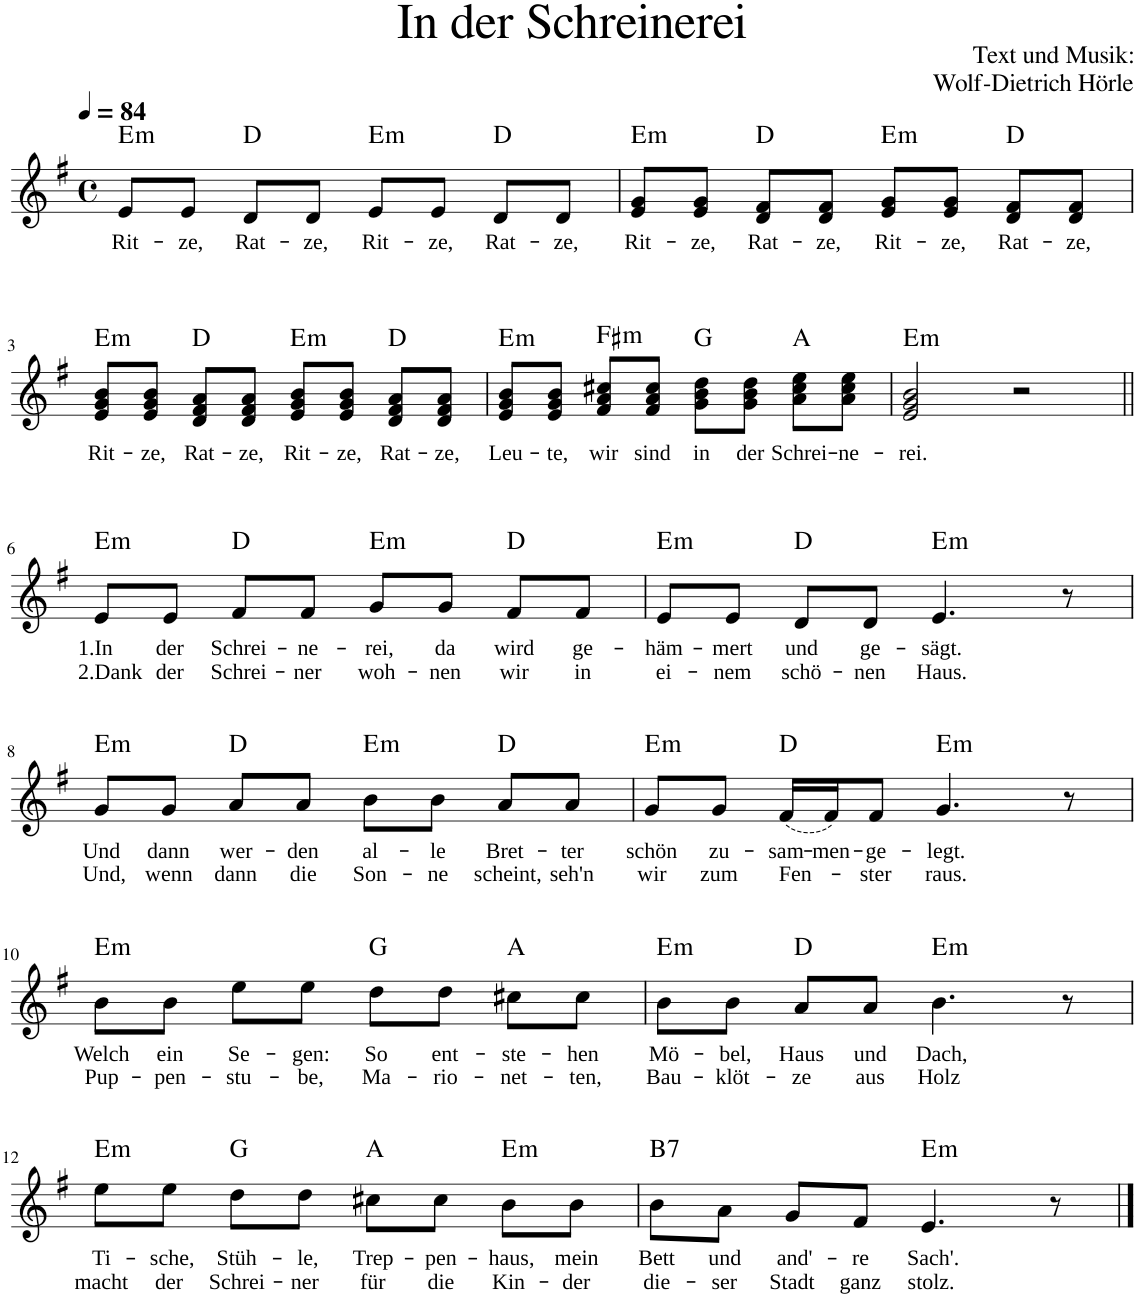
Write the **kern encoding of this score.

**kern	**text	**text	**harte
*part1	*part1	*part1	*part1
*staff1	*staff1	*staff1	*
*clefG2	*	*	*
*k[f#]	*	*	*
*e:	*	*	*
*M4/4	*	*	*
*met(c)	*	*	*
*MM84	*	*	*
=1	=1	=1	=1
!	!LO:LY:b	!	!LO:H:kt=m
8e/L	Rit-	.	E:min
!	!LO:LY:b	!	!
8e/J	-ze,	.	.
!	!LO:LY:b	!	!
8d/L	Rat-	.	D:maj
!	!LO:LY:b	!	!
8d/J	-ze,	.	.
!	!LO:LY:b	!	!LO:H:kt=m
8e/L	Rit-	.	E:min
!	!LO:LY:b	!	!
8e/J	-ze,	.	.
!	!LO:LY:b	!	!
8d/L	Rat-	.	D:maj
!	!LO:LY:b	!	!
8d/J	-ze,	.	.
=2	=2	=2	=2
!	!LO:LY:b	!	!LO:H:kt=m
8e/ 8g/L	Rit-	.	E:min
!	!LO:LY:b	!	!
8e/ 8g/J	-ze,	.	.
!	!LO:LY:b	!	!
8d/ 8f#/L	Rat-	.	D:maj
!	!LO:LY:b	!	!
8d/ 8f#/J	-ze,	.	.
!	!LO:LY:b	!	!LO:H:kt=m
8e/ 8g/L	Rit-	.	E:min
!	!LO:LY:b	!	!
8e/ 8g/J	-ze,	.	.
!	!LO:LY:b	!	!
8d/ 8f#/L	Rat-	.	D:maj
!	!LO:LY:b	!	!
8d/ 8f#/J	-ze,	.	.
!!LO:LB:g=z
=3	=3	=3	=3
!	!LO:LY:b	!	!LO:H:kt=m
8e/ 8g/ 8b/L	Rit-	.	E:min
!	!LO:LY:b	!	!
8e/ 8g/ 8b/J	-ze,	.	.
!	!LO:LY:b	!	!
8d/ 8f#/ 8a/L	Rat-	.	D:maj
!	!LO:LY:b	!	!
8d/ 8f#/ 8a/J	-ze,	.	.
!	!LO:LY:b	!	!LO:H:kt=m
8e/ 8g/ 8b/L	Rit-	.	E:min
!	!LO:LY:b	!	!
8e/ 8g/ 8b/J	-ze,	.	.
!	!LO:LY:b	!	!
8d/ 8f#/ 8a/L	Rat-	.	D:maj
!	!LO:LY:b	!	!
8d/ 8f#/ 8a/J	-ze,	.	.
=4	=4	=4	=4
!	!LO:LY:b	!	!LO:H:kt=m
8e/ 8g/ 8b/L	Leu-	.	E:min
!	!LO:LY:b	!	!
8e/ 8g/ 8b/J	-te,	.	.
!	!LO:LY:b	!	!LO:H:kt=m
8f#/ 8a/ 8cc#X/L	wir	.	F#:min
!	!LO:LY:b	!	!
8f#/ 8a/ 8cc#/J	sind	.	.
!	!LO:LY:b	!	!
8g\ 8b\ 8dd\L	in	.	G:maj
!	!LO:LY:b	!	!
8g\ 8b\ 8dd\J	der	.	.
!	!LO:LY:b	!	!
8a\ 8cc#\ 8ee\L	Schrei-	.	A:maj
!	!LO:LY:b	!	!
8a\ 8cc#\ 8ee\J	-ne-	.	.
=5	=5	=5	=5
!	!LO:LY:b	!	!LO:H:kt=m
2e/ 2g/ 2b/	-rei.	.	E:min
2r	.	.	.
!!LO:LB:g=z
=6||	=6||	=6||	=6||
!	!LO:LY:b	!LO:LY:b	!LO:H:kt=m
8e/L	1.In	2.Dank	E:min
!	!LO:LY:b	!LO:LY:b	!
8e/J	der	der	.
!	!LO:LY:b	!LO:LY:b	!
8f#/L	Schrei-	Schrei-	D:maj
!	!LO:LY:b	!LO:LY:b	!
8f#/J	-ne-	-ner	.
!	!LO:LY:b	!LO:LY:b	!LO:H:kt=m
8g/L	-rei,	woh-	E:min
!	!LO:LY:b	!LO:LY:b	!
8g/J	da	-nen	.
!	!LO:LY:b	!LO:LY:b	!
8f#/L	wird	wir	D:maj
!	!LO:LY:b	!LO:LY:b	!
8f#/J	ge-	in	.
=7	=7	=7	=7
!	!LO:LY:b	!LO:LY:b	!LO:H:kt=m
8e/L	-häm-	ei-	E:min
!	!LO:LY:b	!LO:LY:b	!
8e/J	-mert	-nem	.
!	!LO:LY:b	!LO:LY:b	!
8d/L	und	schö-	D:maj
!	!LO:LY:b	!LO:LY:b	!
8d/J	ge-	-nen	.
!	!LO:LY:b	!LO:LY:b	!LO:H:kt=m
4.e/	-sägt.	Haus.	E:min
8r	.	.	.
!!LO:LB:g=z
=8	=8	=8	=8
!	!LO:LY:b	!LO:LY:b	!LO:H:kt=m
8g/L	Und	Und,	E:min
!	!LO:LY:b	!LO:LY:b	!
8g/J	dann	wenn	.
!	!LO:LY:b	!LO:LY:b	!
8a/L	wer-	dann	D:maj
!	!LO:LY:b	!LO:LY:b	!
8a/J	-den	die	.
!	!LO:LY:b	!LO:LY:b	!LO:H:kt=m
8b\L	al-	Son-	E:min
!	!LO:LY:b	!LO:LY:b	!
8b\J	-le	-ne	.
!	!LO:LY:b	!LO:LY:b	!
8a/L	Bret-	scheint,	D:maj
!	!LO:LY:b	!LO:LY:b	!
8a/J	-ter	seh'n	.
=9	=9	=9	=9
!	!LO:LY:b	!LO:LY:b	!LO:H:kt=m
8g/L	schön	wir	E:min
!	!LO:LY:b	!LO:LY:b	!
8g/J	zu-	zum	.
!	!LO:LY:b	!LO:LY:b	!
(<16f#/LL	-sam-	Fen-	D:maj
!	!LO:LY:b	!	!
16f#/J)	-men-	.	.
!	!LO:LY:b	!LO:LY:b	!
8f#/J	-ge-	-ster	.
!	!LO:LY:b	!LO:LY:b	!LO:H:kt=m
4.g/	-legt.	raus.	E:min
8r	.	.	.
!!LO:LB:g=z
=10	=10	=10	=10
!	!LO:LY:b	!LO:LY:b	!LO:H:kt=m
8b\L	Welch	Pup-	E:min
!	!LO:LY:b	!LO:LY:b	!
8b\J	ein	-pen-	.
!	!LO:LY:b	!LO:LY:b	!
8ee\L	Se-	-stu-	.
!	!LO:LY:b	!LO:LY:b	!
8ee\J	-gen:	-be,	.
!	!LO:LY:b	!LO:LY:b	!
8dd\L	So	Ma-	G:maj
!	!LO:LY:b	!LO:LY:b	!
8dd\J	ent-	-rio-	.
!	!LO:LY:b	!LO:LY:b	!
8cc#X\L	-ste-	-net-	A:maj
!	!LO:LY:b	!LO:LY:b	!
8cc#\J	-hen	-ten,	.
=11	=11	=11	=11
!	!LO:LY:b	!LO:LY:b	!LO:H:kt=m
8b\L	Mö-	Bau-	E:min
!	!LO:LY:b	!LO:LY:b	!
8b\J	-bel,	-klöt-	.
!	!LO:LY:b	!LO:LY:b	!
8a/L	Haus	-ze	D:maj
!	!LO:LY:b	!LO:LY:b	!
8a/J	und	aus	.
!	!LO:LY:b	!LO:LY:b	!LO:H:kt=m
4.b\	Dach,	Holz	E:min
8r	.	.	.
!!LO:LB:g=z
=12	=12	=12	=12
!	!LO:LY:b	!LO:LY:b	!LO:H:kt=m
8ee\L	Ti-	macht	E:min
!	!LO:LY:b	!LO:LY:b	!
8ee\J	-sche,	der	.
!	!LO:LY:b	!LO:LY:b	!
8dd\L	Stüh-	Schrei-	G:maj
!	!LO:LY:b	!LO:LY:b	!
8dd\J	-le,	-ner	.
!	!LO:LY:b	!LO:LY:b	!
8cc#X\L	Trep-	für	A:maj
!	!LO:LY:b	!LO:LY:b	!
8cc#\J	-pen-	die	.
!	!LO:LY:b	!LO:LY:b	!LO:H:kt=m
8b\L	-haus,	Kin-	E:min
!	!LO:LY:b	!LO:LY:b	!
8b\J	mein	-der	.
=13	=13	=13	=13
!	!LO:LY:b	!LO:LY:b	!LO:H:kt=7
8b\L	Bett	die-	B:7
!	!LO:LY:b	!LO:LY:b	!
8a\J	und	-ser	.
!	!LO:LY:b	!LO:LY:b	!
8g/L	and'-	Stadt	.
!	!LO:LY:b	!LO:LY:b	!
8f#/J	-re	ganz	.
!	!LO:LY:b	!LO:LY:b	!LO:H:kt=m
4.e/	Sach'.	stolz.	E:min
8r	.	.	.
==	==	==	==
*-	*-	*-	*-
